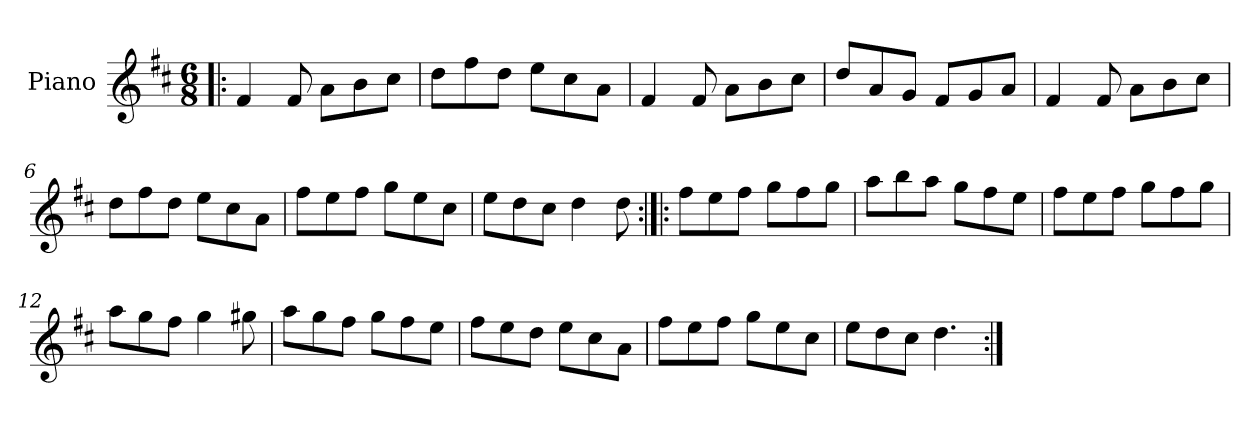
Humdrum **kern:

**kern
*part1
*staff1
*I"Piano
*I'Pno
*clefG2
*k[f#c#]
*D:
*M6/8
=1!|:
4f#/
8f#/
8a\L
8b\
8cc#\J
=2
8dd\L
8ff#\
8dd\J
8ee\L
8cc#\
8a\J
=3
4f#/
8f#/
8a\L
8b\
8cc#\J
=4
8dd/L
8a/
8g/J
8f#/L
8g/
8a/J
=5
4f#/
8f#/
8a\L
8b\
8cc#\J
!!LO:LB:g=z
=6
8dd\L
8ff#\
8dd\J
8ee\L
8cc#\
8a\J
=7
8ff#\L
8ee\
8ff#\J
8gg\L
8ee\
8cc#\J
=8
8ee\L
8dd\
8cc#\J
4dd\
8dd\
=9:|!|:
8ff#\L
8ee\
8ff#\J
8gg\L
8ff#\
8gg\J
=10
8aa\L
8bb\
8aa\J
8gg\L
8ff#\
8ee\J
=11
8ff#\L
8ee\
8ff#\J
8gg\L
8ff#\
8gg\J
!!LO:LB:g=z
=12
8aa\L
8gg\
8ff#\J
4gg\
8gg#X\
=13
8aa\L
8gg\
8ff#\J
8gg\L
8ff#\
8ee\J
=14
8ff#\L
8ee\
8dd\J
8ee\L
8cc#\
8a\J
=15
8ff#\L
8ee\
8ff#\J
8gg\L
8ee\
8cc#\J
=16
8ee\L
8dd\
8cc#\J
4.dd\
=:|!
*-
